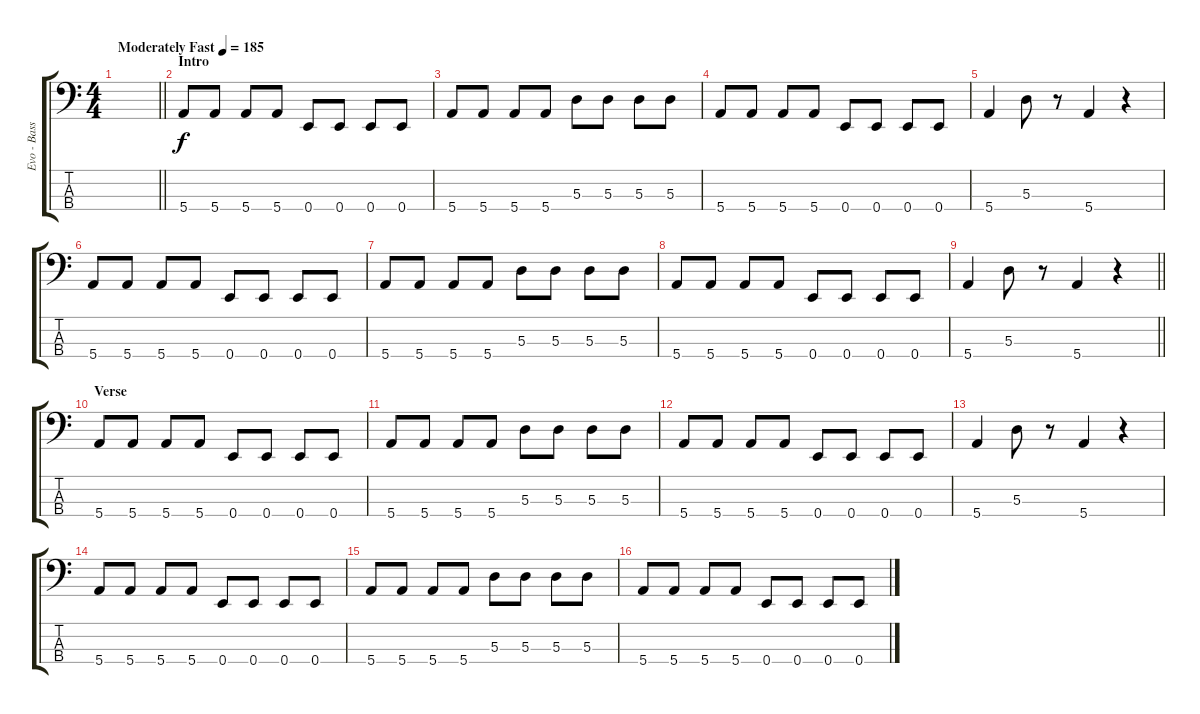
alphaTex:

\track ("Evo - Bass" "Evo - Bass") {instrument electricbassfinger}
\staff {score tabs}
\tuning (G2 D2 A1 E1) {hide}
\ts (4 4)
\tempo (185 "Moderately Fast")
\clef f4
\barLineRight lightlight
\ks c
|
\section ("" "Intro")
5.4.8 5.4.8 5.4.8 5.4.8 0.4.8 0.4.8 0.4.8 0.4.8 |
5.4.8 5.4.8 5.4.8 5.4.8 5.3.8 5.3.8 5.3.8 5.3.8 |
5.4.8 5.4.8 5.4.8 5.4.8 0.4.8 0.4.8 0.4.8 0.4.8 |
5.4.4 5.3.8 r.8 5.4.4 r.4 |
5.4.8 5.4.8 5.4.8 5.4.8 0.4.8 0.4.8 0.4.8 0.4.8 |
5.4.8 5.4.8 5.4.8 5.4.8 5.3.8 5.3.8 5.3.8 5.3.8 |
5.4.8 5.4.8 5.4.8 5.4.8 0.4.8 0.4.8 0.4.8 0.4.8 |
\barLineRight lightlight
5.4.4 5.3.8 r.8 5.4.4 r.4 |
\section ("" "Verse")
5.4.8 5.4.8 5.4.8 5.4.8 0.4.8 0.4.8 0.4.8 0.4.8 |
5.4.8 5.4.8 5.4.8 5.4.8 5.3.8 5.3.8 5.3.8 5.3.8 |
5.4.8 5.4.8 5.4.8 5.4.8 0.4.8 0.4.8 0.4.8 0.4.8 |
5.4.4 5.3.8 r.8 5.4.4 r.4 |
5.4.8 5.4.8 5.4.8 5.4.8 0.4.8 0.4.8 0.4.8 0.4.8 |
5.4.8 5.4.8 5.4.8 5.4.8 5.3.8 5.3.8 5.3.8 5.3.8 |
5.4.8 5.4.8 5.4.8 5.4.8 0.4.8 0.4.8 0.4.8 0.4.8
